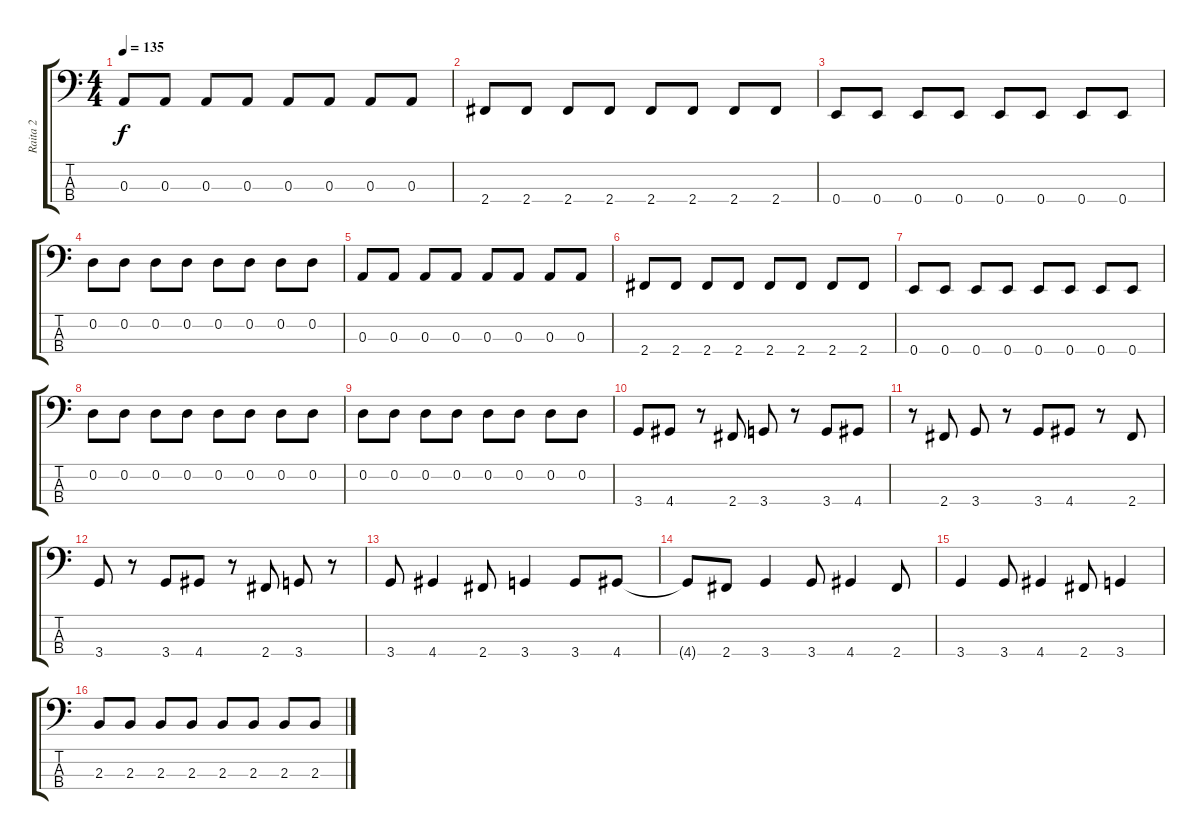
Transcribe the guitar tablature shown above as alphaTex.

\track ("Raita 2" "Raita 2") {instrument electricbassfinger}
\staff {score tabs}
\tuning (G2 D2 A1 E1) {hide}
\ts (4 4)
\tempo 135
\clef f4
\ks c
0.3.8{dy f} 0.3.8 0.3.8 0.3.8 0.3.8 0.3.8 0.3.8 0.3.8 |
2.4.8 2.4.8 2.4.8 2.4.8 2.4.8 2.4.8 2.4.8 2.4.8 |
0.4.8 0.4.8 0.4.8 0.4.8 0.4.8 0.4.8 0.4.8 0.4.8 |
0.2.8 0.2.8 0.2.8 0.2.8 0.2.8 0.2.8 0.2.8 0.2.8 |
0.3.8 0.3.8 0.3.8 0.3.8 0.3.8 0.3.8 0.3.8 0.3.8 |
2.4.8 2.4.8 2.4.8 2.4.8 2.4.8 2.4.8 2.4.8 2.4.8 |
0.4.8 0.4.8 0.4.8 0.4.8 0.4.8 0.4.8 0.4.8 0.4.8 |
0.2.8 0.2.8 0.2.8 0.2.8 0.2.8 0.2.8 0.2.8 0.2.8 |
0.2.8 0.2.8 0.2.8 0.2.8 0.2.8 0.2.8 0.2.8 0.2.8 |
3.4.8 4.4.8 r.8 2.4.8 3.4.8 r.8 3.4.8 4.4.8 |
r.8 2.4.8 3.4.8 r.8 3.4.8 4.4.8 r.8 2.4.8 |
3.4.8 r.8 3.4.8 4.4.8 r.8 2.4.8 3.4.8 r.8 |
3.4.8 4.4.4 2.4.8 3.4.4 3.4.8 4.4.8 |
4.4{t}.8 2.4.8 3.4.4 3.4.8 4.4.4 2.4.8 |
3.4.4 3.4.8 4.4.4 2.4.8 3.4.4 |
2.3.8 2.3.8 2.3.8 2.3.8 2.3.8 2.3.8 2.3.8 2.3.8
